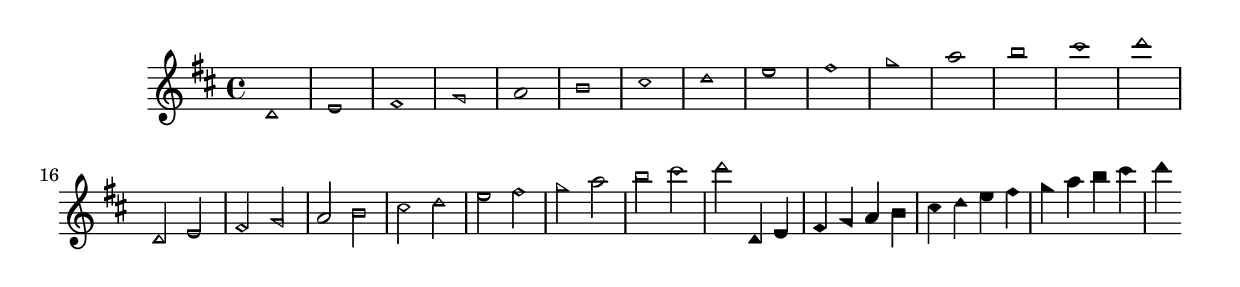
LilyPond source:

\header {

  texidoc = "With @code{shapeNoteStyles}, the style of the note head
is adjusted according to the step of the scale, as measured relative
to the @code{tonic} property."

}
\version "2.16.0"

fragment = {
  \key c \major
  \set shapeNoteStyles = ##(do re mi fa sol la ti)
  c1 d e f g a b c d e f g a b c
  c,,2 d e f g a b c d e f g a b c
  c,,4 d e f g a b c d e f g a b c
}

\transpose c d {
  \relative c' {
    \fragment
  }
}
